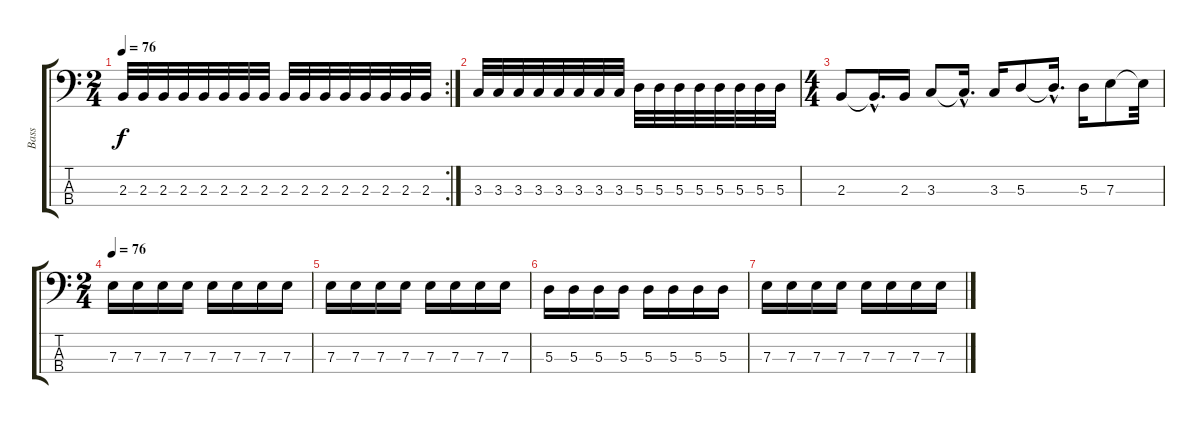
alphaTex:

\track ("Bass" "Bass") {instrument electricbassfinger}
\staff {score tabs}
\tuning (G2 D2 A1 E1) {hide}
\rc 2
\ts (2 4)
\tempo 76
\clef f4
\ks c
2.3.32{dy f} 2.3.32 2.3.32 2.3.32 2.3.32 2.3.32 2.3.32 2.3.32 2.3.32 2.3.32 2.3.32 2.3.32 2.3.32 2.3.32 2.3.32 2.3.32 |
3.3.32 3.3.32 3.3.32 3.3.32 3.3.32 3.3.32 3.3.32 3.3.32 5.3.32 5.3.32 5.3.32 5.3.32 5.3.32 5.3.32 5.3.32 5.3.32 |
\ts (4 4)
2.3.8 2.3{hac t}.16{d} 2.3.16 3.3.8 3.3{hac t}.16{d} 3.3.16 5.3.8 5.3{hac t}.16{d} 5.3.16 7.3.8 7.3{t}.32 |
\ts (2 4)
\tempo 76
7.3.16 7.3.16 7.3.16 7.3.16 7.3.16 7.3.16 7.3.16 7.3.16 |
7.3.16 7.3.16 7.3.16 7.3.16 7.3.16 7.3.16 7.3.16 7.3.16 |
5.3.16 5.3.16 5.3.16 5.3.16 5.3.16 5.3.16 5.3.16 5.3.16 |
7.3.16 7.3.16 7.3.16 7.3.16 7.3.16 7.3.16 7.3.16 7.3.16
